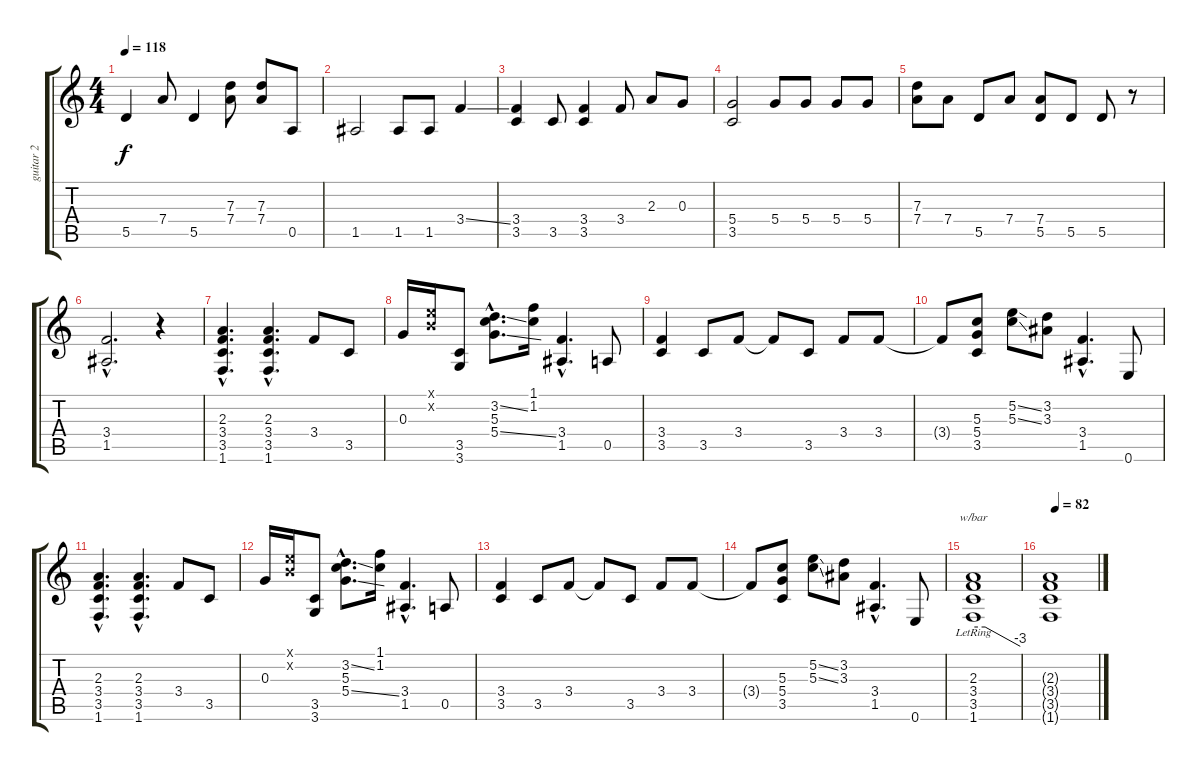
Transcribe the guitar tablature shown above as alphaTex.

\track ("guitar 2" "guitar 2") {instrument distortionguitar}
\staff {score tabs}
\tuning (E4 B3 G3 D3 A2 E2) {hide}
\ts (4 4)
\tempo 118
\clef g2
\ks c
5.5.4{dy f} 7.4.8 5.5.4 (7.3 7.4).8 (7.3 7.4).8 0.5.8 |
1.5.2 1.5.8 1.5.8 3.4{ss}.4 |
(3.4 3.5).4 3.5.8 (3.4 3.5).4 3.4.8 2.3.8 0.3.8 |
(5.4 3.5).2 5.4.8 5.4.8 5.4.8 5.4.8 |
(7.3 7.4).8 7.4.8 5.5.8 7.4.8 (7.4 5.5).8 5.5.8 5.5.8 r.8 |
(3.4{hac} 1.5{hac}).2{d} r.4 |
(2.3{hac} 3.4{hac} 3.5{hac} 1.6{hac}).4{d} (2.3{hac} 3.4{hac} 3.5{hac} 1.6{hac}).4{d} 3.4.8 3.5.8 |
0.3.16 (0.1{x} 0.2{x}).16 (3.5 3.6).8 (3.2{ss hac} 5.3{hac} 5.4{ss hac}).8{d} (1.1 1.2).16 (3.4{hac} 1.5{hac}).4{d} 0.5.8 |
(3.4 3.5).4 3.5.8 3.4.8 3.4{t}.8 3.5.8 3.4.8 3.4.8 |
3.4{t}.8 (5.3 5.4 3.5).8 (5.2{ss} 5.3{ss}).8 (3.2 3.3).8 (3.4{hac} 1.5{hac}).4{d} 0.6.8 |
(2.3{hac} 3.4{hac} 3.5{hac} 1.6{hac}).4{d} (2.3{hac} 3.4{hac} 3.5{hac} 1.6{hac}).4{d} 3.4.8 3.5.8 |
0.3.16 (0.1{x} 0.2{x}).16 (3.5 3.6).8 (3.2{ss hac} 5.3{hac} 5.4{ss hac}).8{d} (1.1 1.2).16 (3.4{hac} 1.5{hac}).4{d} 0.5.8 |
(3.4 3.5).4 3.5.8 3.4.8 3.4{t}.8 3.5.8 3.4.8 3.4.8 |
3.4{t}.8 (5.3 5.4 3.5).8 (5.2{ss} 5.3{ss}).8 (3.2 3.3).8 (3.4{hac} 1.5{hac}).4{d} 0.6.8 |
(2.3{lr} 3.4{lr} 3.5{lr} 1.6{lr}).1{tbe (custom default 0 0 15 0 60 -12)} |
\tempo (82 0.125)
(2.3{t} 3.4{t} 3.5{t} 1.6{t}).1
